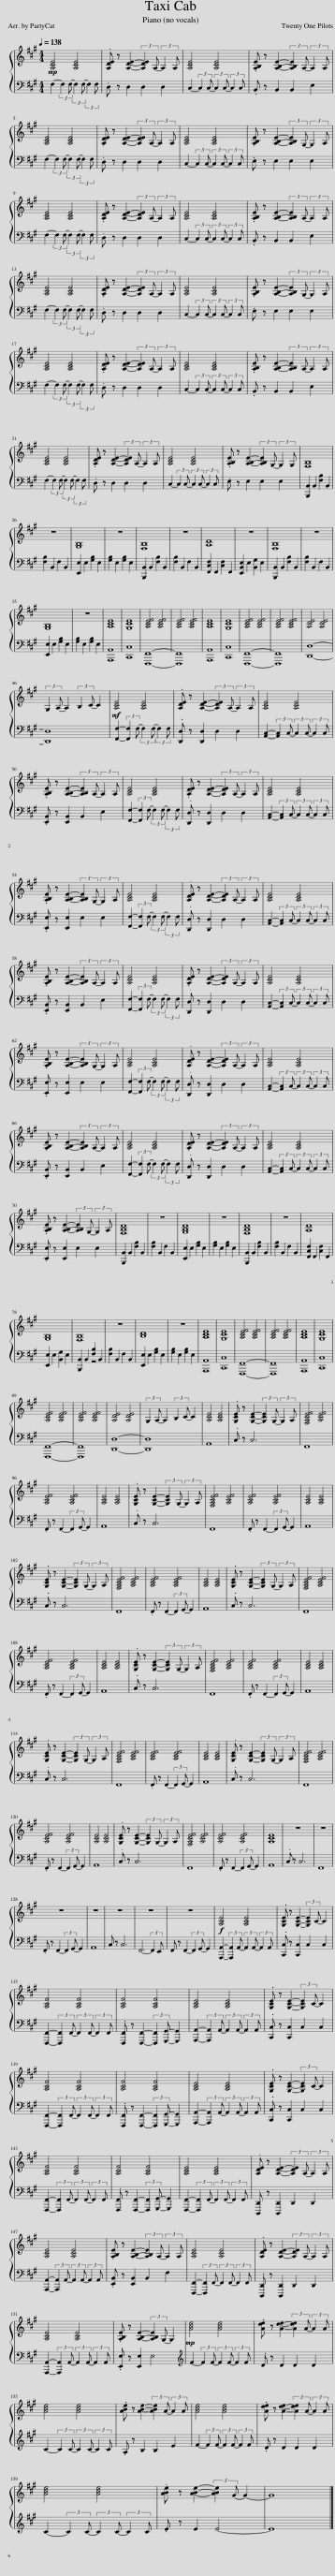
X:1
%%score { 1 | 2 }
L:1/8
Q:1/4=138
M:4/4
I:linebreak $
K:A
V:1 treble
V:2 bass
V:1
!mp! [A,CE]4 [A,CE]4 | .[A,DE] z [A,DE]2- (3:2:2[A,DE]2 A,- (3:2:2A,2 A, | [A,CE]4 [A,CE]4 | .[A,B,E] z [A,B,E]2- (3:2:2[A,B,E]2 A,- (3:2:2A,2 A, |$ [A,CE]4 [A,CE]4 | %5
 .[A,DE] z [A,DE]2- (3:2:2[A,DE]2 A,- (3:2:2A,2 A, | [A,CE]4 [A,CE]4 | .[A,B,E] z [A,B,E]2- (3:2:2[A,B,E]2 G,- (3:2:2G,2 A, |$ [A,CE]4 [A,CE]4 | .[A,DE] z [A,DE]2- (3:2:2[A,DE]2 A,- (3:2:2A,2 A, | %10
 [A,CE]4 [A,CE]4 | .[A,B,E] z [A,B,E]2- (3:2:2[A,B,E]2 A,- (3:2:2A,2 A, |$ [A,CE]4 [A,CE]4 | .[A,DE] z [A,DE]2- (3:2:2[A,DE]2 A,- (3:2:2A,2 A, | [A,CE]4 [A,CE]4 | %15
 .[A,B,E] z [A,B,E]2- (3:2:2[A,B,E]2 G,- (3:2:2G,2 A, |$ [A,CE]4 [A,CE]4 | .[A,DE] z [A,DE]2- (3:2:2[A,DE]2 A,- (3:2:2A,2 A, | [A,CE]4 [A,CE]4 | .[A,B,E] z [A,B,E]2- (3:2:2[A,B,E]2 A,- (3:2:2A,2 A, |$ %20
 [A,CE]4 [A,CE]4 | .[A,DE] z [A,DE]2- (3:2:2[A,DE]2 A,- (3:2:2A,2 A, | [A,CE]4 [A,CE]4 | .[A,B,E] z [A,B,E]2- (3:2:2[A,B,E]2 G,- (3:2:2G,2 G, | [F,B,]8 |$ %25
 z8 | [G,B,]8 | z8 | [F,B,]8 | z8 | %30
 [A,D]8 | z8 | [F,B,]8 | z8 |$ [G,B,]8 | %35
 z8 | [A,CE]8 | [G,CE]8 | [A,CEF]4 [A,CEF]4 | [A,CEF]4 [A,CEF]4 | %40
 [A,CE]8 | [G,CE]8 | [A,CEF]4 [A,CEF]4 | [A,CEF]4 [A,CEF]4 | [A,DE]4 [A,DE]4 |$ %45
 (3:2:2G,2 A,- A,2 (3:2:2B,2 C- C2 |!mf! [A,CE]4 [A,CE]4 | .[A,DE] z [A,DE]2- (3:2:2[A,DE]2 A,- (3:2:2A,2 A, | [A,CE]4 [A,CE]4 |$ .[A,B,E] z [A,B,E]2- (3:2:2[A,B,E]2 A,- (3:2:2A,2 A, | %50
 [A,CE]4 [A,CE]4 | .[A,DE] z [A,DE]2- (3:2:2[A,DE]2 A,- (3:2:2A,2 A, | [A,CE]4 [A,CE]4 |$ .[A,B,E] z [A,B,E]2- (3:2:2[A,B,E]2 G,- (3:2:2G,2 A, | [A,CE]4 [A,CE]4 | %55
 .[A,DE] z [A,DE]2- (3:2:2[A,DE]2 A,- (3:2:2A,2 A, | [A,CE]4 [A,CE]4 |$ .[A,B,E] z [A,B,E]2- (3:2:2[A,B,E]2 A,- (3:2:2A,2 A, | [A,CE]4 [A,CE]4 | .[A,DE] z [A,DE]2- (3:2:2[A,DE]2 A,- (3:2:2A,2 A, | %60
 [A,CE]4 [A,CE]4 |$ .[A,B,E] z [A,B,E]2- (3:2:2[A,B,E]2 G,- (3:2:2G,2 A, | [A,CE]4 [A,CE]4 | .[A,DE] z [A,DE]2- (3:2:2[A,DE]2 A,- (3:2:2A,2 A, | [A,CE]4 [A,CE]4 |$ %65
 .[A,B,E] z [A,B,E]2- (3:2:2[A,B,E]2 A,- (3:2:2A,2 A, | [A,CE]4 [A,CE]4 | .[A,DE] z [A,DE]2- (3:2:2[A,DE]2 A,- (3:2:2A,2 A, | [A,CE]4 [A,CE]4 |$ .[A,B,E] z [A,B,E]2- (3:2:2[A,B,E]2 G,- (3:2:2G,2 A, | %70
 [F,B,D]8 | z8 | [G,B,D]8 | z8 | [F,B,D]8 | %75
 z8 | [A,D]8 |$ [G,B,]8 | [F,B,]8 | z8 | %80
 [B,D]8 | z8 | [A,CE]8 | [G,CE]8 | [A,CEF]4 [A,CEF]4 | %85
 [A,CEF]4 [A,CEF]4 | [A,CE]8 | [G,CE]8 |$ [A,CEF]4 [A,CEF]4 | [A,CEF]4 [A,CEF]4 | %90
 [A,DE]4 [A,DE]4 | (3:2:2G,2 A,- A,2 (3:2:2B,2 C- C2 | [A,CE]4 [A,CE]4 | .[G,CE] z [G,CE]2- (3:2:2[G,CE]2 G,- (3:2:2G,2 A, | [F,A,CEF]4 [A,CEF]4 |$ %95
 [A,CEF]4 [A,CEF]4 | [A,CE]4 [A,CE]4 | .[G,CE] z [G,CE]2- (3:2:2[G,CE]2 G,- (3:2:2G,2 A, | [F,A,CEF]4 [A,CEF]4 | [A,CEF]4 [A,CEF]4 | %100
 [A,CE]4 [A,CE]4 |$ .[G,CE] z [G,CE]2- (3:2:2[G,CE]2 G,- (3:2:2G,2 A, | [F,A,CEF]4 [A,CEF]4 | [A,CEF]4 [A,CEF]4 | [A,CE]4 [A,CE]4 | %105
 .[G,CE] z [G,CE]2- (3:2:2[G,CE]2 G,- (3:2:2G,2 A, | [F,A,CEF]4 [A,CEF]4 |$ [A,CEF]4 [A,CEF]4 | [A,CE]4 [A,CE]4 | .[G,CE] z [G,CE]2- (3:2:2[G,CE]2 G,- (3:2:2G,2 A, | %110
 [F,A,CEF]4 [A,CEF]4 | [A,CEF]4 [A,CEF]4 | [A,CE]4 [A,CE]4 |$ .[G,CE] z [G,CE]2- (3:2:2[G,CE]2 G,- (3:2:2G,2 A, | [F,A,CEF]4 [A,CEF]4 | %115
 [A,CEF]4 [A,CEF]4 | [A,CE]4 [A,CE]4 | .[G,CE] z [G,CE]2- (3:2:2[G,CE]2 G,- (3:2:2G,2 A, | [F,A,CEF]4 [A,CEF]4 |$ [A,CEF]4 [A,CEF]4 | %120
 [A,CE]4 [A,CE]4 | .[G,CE] z [G,CE]2- (3:2:2[G,CE]2 G,- (3:2:2G,2 A, | [F,A,CEF]4 [A,CEF]4 | [A,CEF]4 [A,CEF]4 | [A,CE]8 | %125
 z8 | z8 |$ z8 | z8 | z8 | %130
 z8 | z8 |!f! [A,CE]4 [A,CE]4 | .[G,CE] z [G,CE]2- (3:2:2[G,CE]2 C- C2 |$ [A,CF]4 [A,CF]4 | %135
 [A,CF]4 [A,CF]4 | [A,CE]4 [A,CE]4 | .[G,CE] z [G,CE]2- (3:2:2[G,CE]2 C- C2 |$ [A,CF]4 [A,CF]4 | [A,CF]4 [A,CF]4 | %140
 [A,CE]4 [A,CE]4 | .[G,CE] z [G,CE]2- (3:2:2[G,CE]2 C- C2 |$ [A,CF]4 [A,CF]4 | [A,CF]4 [A,CF]4 | [A,CE]4 [A,CE]4 | %145
 .[A,DE] z [A,DE]2- (3:2:2[A,DE]2 A,- (3:2:2A,2 A, |$ [A,CE]4 [A,CE]4 | .[A,B,E] z [A,B,E]2- (3:2:2[A,B,E]2 A,- (3:2:2A,2 A, | [A,CE]4 [A,CE]4 | .[A,DE] z [A,DE]2- (3:2:2[A,DE]2 A,- (3:2:2A,2 A, |$ %150
 [A,CE]4 [A,CE]4 | .[A,B,E] z [A,B,E]2- (3:2:2[A,B,E]2 G,- G,2 |!mp! [Ace]4 [Ace]4 | .[Ade] z [Ade]2- (3:2:2[Ade]2 A- (3:2:2A2 A |$ [Ace]4 [Ace]4 | %155
 .[ABe] z [ABe]2- (3:2:2[ABe]2 A- (3:2:2A2 A | [Ace]4 [Ace]4 | .[Ade] z [Ade]2- (3:2:2[Ade]2 A- (3:2:2A2 A |$ [Ace]4 [Ace]4 | .[ABe] z [ABe]2- (3:2:2[ABe]2 G- G2- | %160
 G8 |] %161
V:2
 F,2- (3:2:2F,2 F,- (3:2:2F,2 F,- (3:2:2F,2 F, | .D, z D,2 D,2 D,2 | C,2- (3:2:2C,2 C,- (3:2:2C,2 C,- (3:2:2C,2 C, | .B,, z B,,2 B,,2 E,2 |$ F,2- (3:2:2F,2 F,- (3:2:2F,2 F,- (3:2:2F,2 F, | %5
 .D, z D,2 D,2 D,2 | C,2- (3:2:2C,2 C,- (3:2:2C,2 C,- (3:2:2C,2 C, | .E, z E,2 E,2 E,2 |$ F,2- (3:2:2F,2 F,- (3:2:2F,2 F,- (3:2:2F,2 F, | .D, z D,2 D,2 D,2 | %10
 C,2- (3:2:2C,2 C,- (3:2:2C,2 C,- (3:2:2C,2 C, | .B,, z B,,2 B,,2 E,2 |$ F,2- (3:2:2F,2 F,- (3:2:2F,2 F,- (3:2:2F,2 F, | .D, z D,2 D,2 D,2 | C,2- (3:2:2C,2 C,- (3:2:2C,2 C,- (3:2:2C,2 C, | %15
 .E, z E,2 E,2 E,2 |$ F,2- (3:2:2F,2 F,- (3:2:2F,2 F,- (3:2:2F,2 F, | .D, z D,2 D,2 D,2 | C,2- (3:2:2C,2 C,- (3:2:2C,2 C,- (3:2:2C,2 C, | .B,, z B,,2 B,,2 E,2 |$ %20
 F,2- (3:2:2F,2 F,- (3:2:2F,2 F,- (3:2:2F,2 F, | .D, z D,2 D,2 D,2 | C,2- (3:2:2C,2 C,- (3:2:2C,2 C,- (3:2:2C,2 C, | .E, z E,2 E,2 E,2 | [B,,,B,,]2 B,,2 [F,B,]2 B,,2 |$ %25
 [F,B,]2 B,,2 F,2 B,,2 | [E,,E,]2 E,2 [G,B,]2 E,2 | [G,B,]2 E,2 [G,B,]2 E,2 | [B,,,B,,]2 B,,2 [F,B,]2 B,,2 | [F,B,]2 B,,2 F,2 B,,2 | %30
 [F,,C,F,]2 F,,2 [C,F,]2 F,,2 | [E,,B,,E,]2 E,2 [B,,G,]2 E,2 | [B,,,B,,]2 B,,2 [F,B,]2 B,,2 | [F,B,]2 B,,2 F,2 B,,2 |$ [E,,E,]2 E,2 [G,B,]2 E,2 | %35
 [G,B,]2 E,2 [G,B,]2 E,2 | [A,,,A,,]8 | [C,,C,]8 | [F,,,F,,]8- | [F,,,F,,]8 | %40
 [A,,,A,,]8 | [C,,C,]8 | [F,,,F,,]8- | [F,,,F,,]8 | [D,,D,]8- |$ %45
 [D,,D,]8 | [F,,F,]2- (3:2:2[F,,F,]2 F,- (3:2:2F,2 F,- (3:2:2F,2 F, | .[D,,D,] z [D,,D,]2 D,2 D,2 | [A,,C,]2- (3:2:2[A,,C,]2 C,- (3:2:2C,2 C,- (3:2:2C,2 C, |$ .[E,,B,,] z [E,,B,,]2 B,,2 E,2 | %50
 [F,,F,]2- (3:2:2[F,,F,]2 F,- (3:2:2F,2 F,- (3:2:2F,2 F, | .[D,,D,] z [D,,D,]2 D,2 D,2 | [A,,C,]2- (3:2:2[A,,C,]2 C,- (3:2:2C,2 C,- (3:2:2C,2 C, |$ .[E,,E,] z [E,,E,]2 E,2 E,2 | [F,,F,]2- (3:2:2[F,,F,]2 F,- (3:2:2F,2 F,- (3:2:2F,2 F, | %55
 .[D,,D,] z [D,,D,]2 D,2 D,2 | [A,,C,]2- (3:2:2[A,,C,]2 C,- (3:2:2C,2 C,- (3:2:2C,2 C, |$ .[E,,B,,] z [E,,B,,]2 B,,2 E,2 | [F,,F,]2- (3:2:2[F,,F,]2 F,- (3:2:2F,2 F,- (3:2:2F,2 F, | .[D,,D,] z [D,,D,]2 D,2 D,2 | %60
 [A,,C,]2- (3:2:2[A,,C,]2 C,- (3:2:2C,2 C,- (3:2:2C,2 C, |$ .[E,,E,] z [E,,E,]2 E,2 E,2 | [F,,F,]2- (3:2:2[F,,F,]2 F,- (3:2:2F,2 F,- (3:2:2F,2 F, | .[D,,D,] z [D,,D,]2 D,2 D,2 | [A,,C,]2- (3:2:2[A,,C,]2 C,- (3:2:2C,2 C,- (3:2:2C,2 C, |$ %65
 .[E,,B,,] z [E,,B,,]2 B,,2 E,2 | [F,,F,]2- (3:2:2[F,,F,]2 F,- (3:2:2F,2 F,- (3:2:2F,2 F, | .[D,,D,] z [D,,D,]2 D,2 D,2 | [A,,C,]2- (3:2:2[A,,C,]2 C,- (3:2:2C,2 C,- (3:2:2C,2 C, |$ .[E,,E,] z [E,,E,]2 E,2 E,2 | %70
 [B,,,B,,]2 B,,2 [F,B,]2 B,,2 | [F,B,]2 B,,2 F,2 B,,2 | [E,,E,]2 E,2 [G,B,]2 E,2 | [G,B,]2 E,2 [G,B,]2 E,2 | [B,,,B,,]2 B,,2 [F,B,]2 B,,2 | %75
 [F,B,]2 B,,2 F,2 B,,2 | [F,,C,F,]2 F,,2 [C,F,]2 F,,2 |$ [E,,E,]2 E,2 [B,,G,]2 E,2 | [B,,,B,,]2 B,,2 [F,B,]2 B,,2 | [F,B,]2 B,,2 F,2 B,,2 | %80
 [E,,E,]2 E,2 [G,B,]2 E,2 | [G,B,]2 E,2 [G,B,]2 E,2 | [A,,,A,,]8 | [C,,C,]8 | [F,,,F,,]8- | %85
 [F,,,F,,]8 | [A,,,A,,]8 | [C,,C,]8 |$ [F,,,F,,]8- | [F,,,F,,]8 | %90
 [D,,D,]8- | [D,,D,]8 | A,,8 | .C, z C,6 | F,,8 |$ %95
 .F,, z F,,2- (3:2:2F,,2 G,,- G,,2 | A,,8 | .C, z C,6 | F,,8 | .F,, z F,,2- (3:2:2F,,2 G,,- G,,2 | %100
 A,,8 |$ .C, z C,6 | F,,8 | .F,, z F,,2- (3:2:2F,,2 G,,- G,,2 | A,,8 | %105
 .C, z C,6 | F,,8 |$ .F,, z F,,2- (3:2:2F,,2 G,,- G,,2 | A,,8 | .C, z C,6 | %110
 F,,8 | .F,, z F,,2- (3:2:2F,,2 G,,- G,,2 | A,,8 |$ .C, z C,6 | F,,8 | %115
 .F,, z F,,2- (3:2:2F,,2 G,,- G,,2 | A,,8 | .C, z C,6 | F,,8 |$ .F,, z F,,2- (3:2:2F,,2 G,,- G,,2 | %120
 A,,8 | .C, z C,6 | F,,8 | .F,, z F,,2- (3:2:2F,,2 G,,- G,,2 | A,,8 | %125
 .C, z C,6 | F,,8 |$ .F,, z F,,2- (3:2:2F,,2 G,,- G,,2 | A,,8 | C, z C,6 | %130
 F,,6- (3:2:2F,,2 E,, | F,, z F,,2- (3:2:2F,,2 G,,- G,,2 | [A,,,A,,]2- (3:2:2[A,,,A,,]2 A,,- (3:2:2A,,2 A,,- (3:2:2A,,2 A,, | .[C,,C,] z [C,,C,]2 C,2 C,2 |$ [F,,,F,,]2- (3:2:2[F,,,F,,]2 F,,- (3:2:2F,,2 F,,- (3:2:2F,,2 F,, | %135
 .[F,,,F,,] z [F,,,F,,]2- (3:2:2[F,,,F,,]2 [G,,,G,,]- [G,,,G,,]2 | [A,,,A,,]2- (3:2:2[A,,,A,,]2 A,,- (3:2:2A,,2 A,,- (3:2:2A,,2 A,, | .[C,,C,] z [C,,C,]2 C,2 C,2 |$ [F,,,F,,]2- (3:2:2[F,,,F,,]2 F,,- (3:2:2F,,2 F,,- (3:2:2F,,2 F,, | .[F,,,F,,] z [F,,,F,,]2- (3:2:2[F,,,F,,]2 [G,,,G,,]- [G,,,G,,]2 | %140
 [A,,,A,,]2- (3:2:2[A,,,A,,]2 A,,- (3:2:2A,,2 A,,- (3:2:2A,,2 A,, | .[C,,C,] z [C,,C,]2 C,2 C,2 |$ [F,,,F,,]2- (3:2:2[F,,,F,,]2 F,,- (3:2:2F,,2 F,,- (3:2:2F,,2 F,, | .[F,,,F,,] z [F,,,F,,]2- (3:2:2[F,,,F,,]2 [G,,,G,,]- [G,,,G,,]2 | [F,,,F,,]2- (3:2:2[F,,,F,,]2 F,,- (3:2:2F,,2 F,,- (3:2:2F,,2 F,, | %145
 .[D,,,D,,] z [D,,,D,,]2 D,,2 D,,2 |$ [A,,,A,,]2- (3:2:2[A,,,A,,]2 A,,- (3:2:2A,,2 A,,- (3:2:2A,,2 A,, | .[E,,B,,] z [E,,B,,]2 B,,2 F,2 | [F,,,F,,]2- (3:2:2[F,,,F,,]2 F,,- (3:2:2F,,2 F,,- (3:2:2F,,2 F,, | .[D,,,D,,] z [D,,,D,,]2 D,,2 D,,2 |$ %150
 [A,,,A,,]2- (3:2:2[A,,,A,,]2 A,,- (3:2:2A,,2 A,,- (3:2:2A,,2 A,, | .[E,,E,] z [E,,E,]2 E,4 |[K:treble] F2- (3:2:2F2 F- (3:2:2F2 F- (3:2:2F2 F | .D z D2 D2 D2 |$ C2- (3:2:2C2 C- (3:2:2C2 C- (3:2:2C2 C | %155
 .A, z B,2 B,2 E2 | F2- (3:2:2F2 F- (3:2:2F2 F- (3:2:2F2 F | .D z D2 D2 D2 |$ C2- (3:2:2C2 C- (3:2:2C2 C- (3:2:2C2 C | .E z E2 E4- | %160
 E8 |] %161
